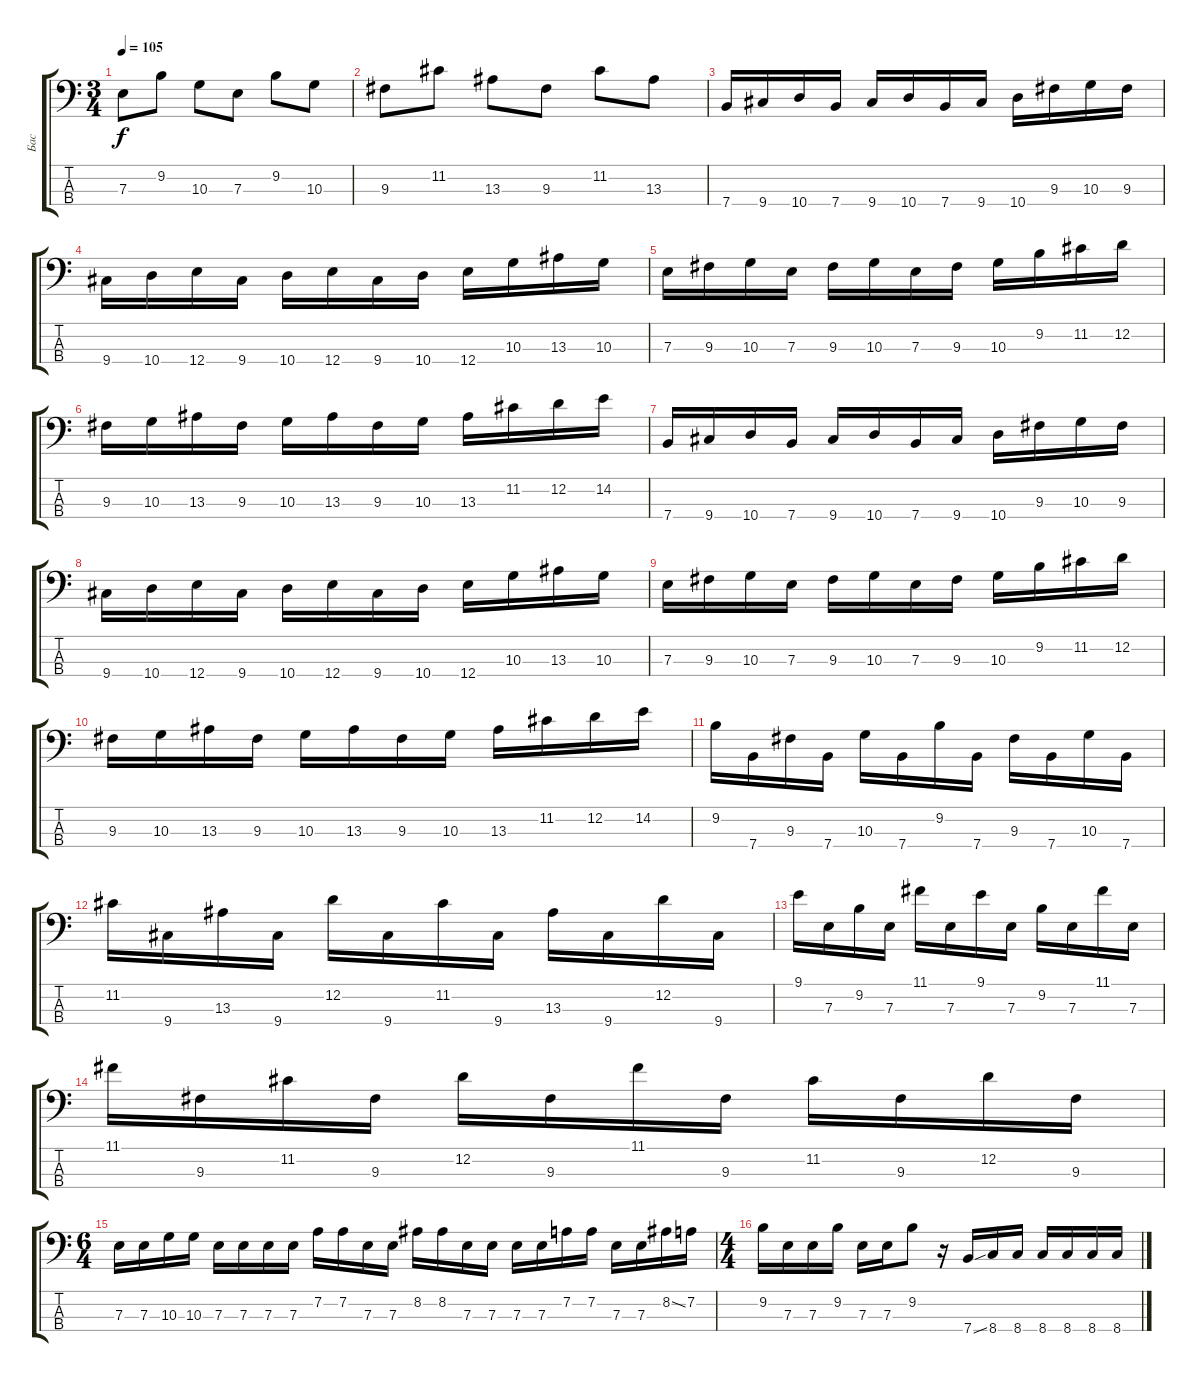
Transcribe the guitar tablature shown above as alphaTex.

\track ("Бас" "Бас") {instrument electricbasspick}
\staff {score tabs}
\tuning (G2 D2 A1 E1) {hide}
\ts (3 4)
\tempo 105
\clef f4
\ks c
7.3.8{dy f} 9.2.8 10.3.8 7.3.8 9.2.8 10.3.8 |
9.3.8 11.2.8 13.3.8 9.3.8 11.2.8 13.3.8 |
7.4.16 9.4.16 10.4.16 7.4.16 9.4.16 10.4.16 7.4.16 9.4.16 10.4.16 9.3.16 10.3.16 9.3.16 |
9.4.16 10.4.16 12.4.16 9.4.16 10.4.16 12.4.16 9.4.16 10.4.16 12.4.16 10.3.16 13.3.16 10.3.16 |
7.3.16 9.3.16 10.3.16 7.3.16 9.3.16 10.3.16 7.3.16 9.3.16 10.3.16 9.2.16 11.2.16 12.2.16 |
9.3.16 10.3.16 13.3.16 9.3.16 10.3.16 13.3.16 9.3.16 10.3.16 13.3.16 11.2.16 12.2.16 14.2.16 |
7.4.16 9.4.16 10.4.16 7.4.16 9.4.16 10.4.16 7.4.16 9.4.16 10.4.16 9.3.16 10.3.16 9.3.16 |
9.4.16 10.4.16 12.4.16 9.4.16 10.4.16 12.4.16 9.4.16 10.4.16 12.4.16 10.3.16 13.3.16 10.3.16 |
7.3.16 9.3.16 10.3.16 7.3.16 9.3.16 10.3.16 7.3.16 9.3.16 10.3.16 9.2.16 11.2.16 12.2.16 |
9.3.16 10.3.16 13.3.16 9.3.16 10.3.16 13.3.16 9.3.16 10.3.16 13.3.16 11.2.16 12.2.16 14.2.16 |
9.2.16 7.4.16 9.3.16 7.4.16 10.3.16 7.4.16 9.2.16 7.4.16 9.3.16 7.4.16 10.3.16 7.4.16 |
11.2.16 9.4.16 13.3.16 9.4.16 12.2.16 9.4.16 11.2.16 9.4.16 13.3.16 9.4.16 12.2.16 9.4.16 |
9.1.16 7.3.16 9.2.16 7.3.16 11.1.16 7.3.16 9.1.16 7.3.16 9.2.16 7.3.16 11.1.16 7.3.16 |
11.1.16 9.3.16 11.2.16 9.3.16 12.2.16 9.3.16 11.1.16 9.3.16 11.2.16 9.3.16 12.2.16 9.3.16 |
\ts (6 4)
7.3.16 7.3.16 10.3.16 10.3.16 7.3.16 7.3.16 7.3.16 7.3.16 7.2.16 7.2.16 7.3.16 7.3.16 8.2.16 8.2.16 7.3.16 7.3.16 7.3.16 7.3.16 7.2.16 7.2.16 7.3.16 7.3.16 8.2{ss}.16 7.2.16 |
\ts (4 4)
9.2.16 7.3.16 7.3.16 9.2.16 7.3.16 7.3.16 9.2.8 r.16 7.4{ss}.16 8.4.16 8.4.16 8.4.16 8.4.16 8.4.16 8.4.16
